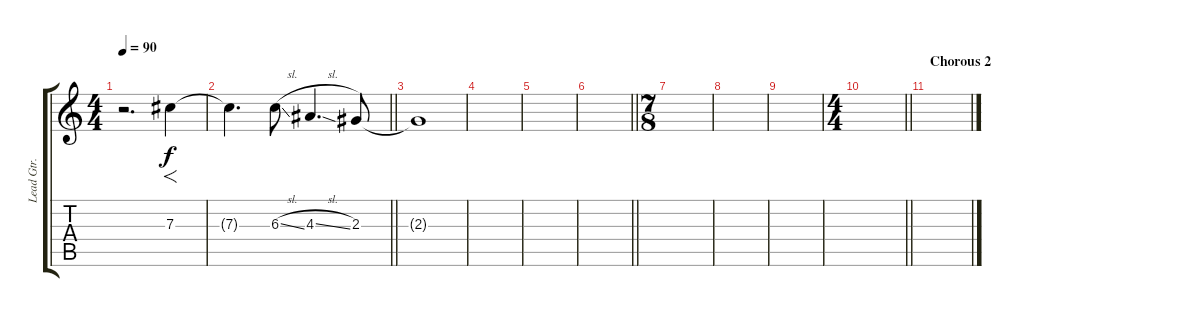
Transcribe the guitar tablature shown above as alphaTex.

\track ("Lead Gtr." "Lead Gtr.") {instrument distortionguitar}
\staff {score tabs}
\tuning (Eb4 Bb3 Gb3 Db3 Ab2 Db2) {hide}
\ts (4 4)
\tempo 90
\clef g2
\ks c
r.2{d dy f} 7.3.4{f} |
\barLineRight lightlight
7.3{t}.4{d} 6.3{sl}.8 4.3{sl}.4{d} 2.3.8 |
2.3{t}.1 |
|
|
\barLineRight lightlight
|
\ts (7 8)
\section ("" "")
|
|
|
\ts (4 4)
\barLineRight lightlight
|
\section ("" "Chorous 2")
